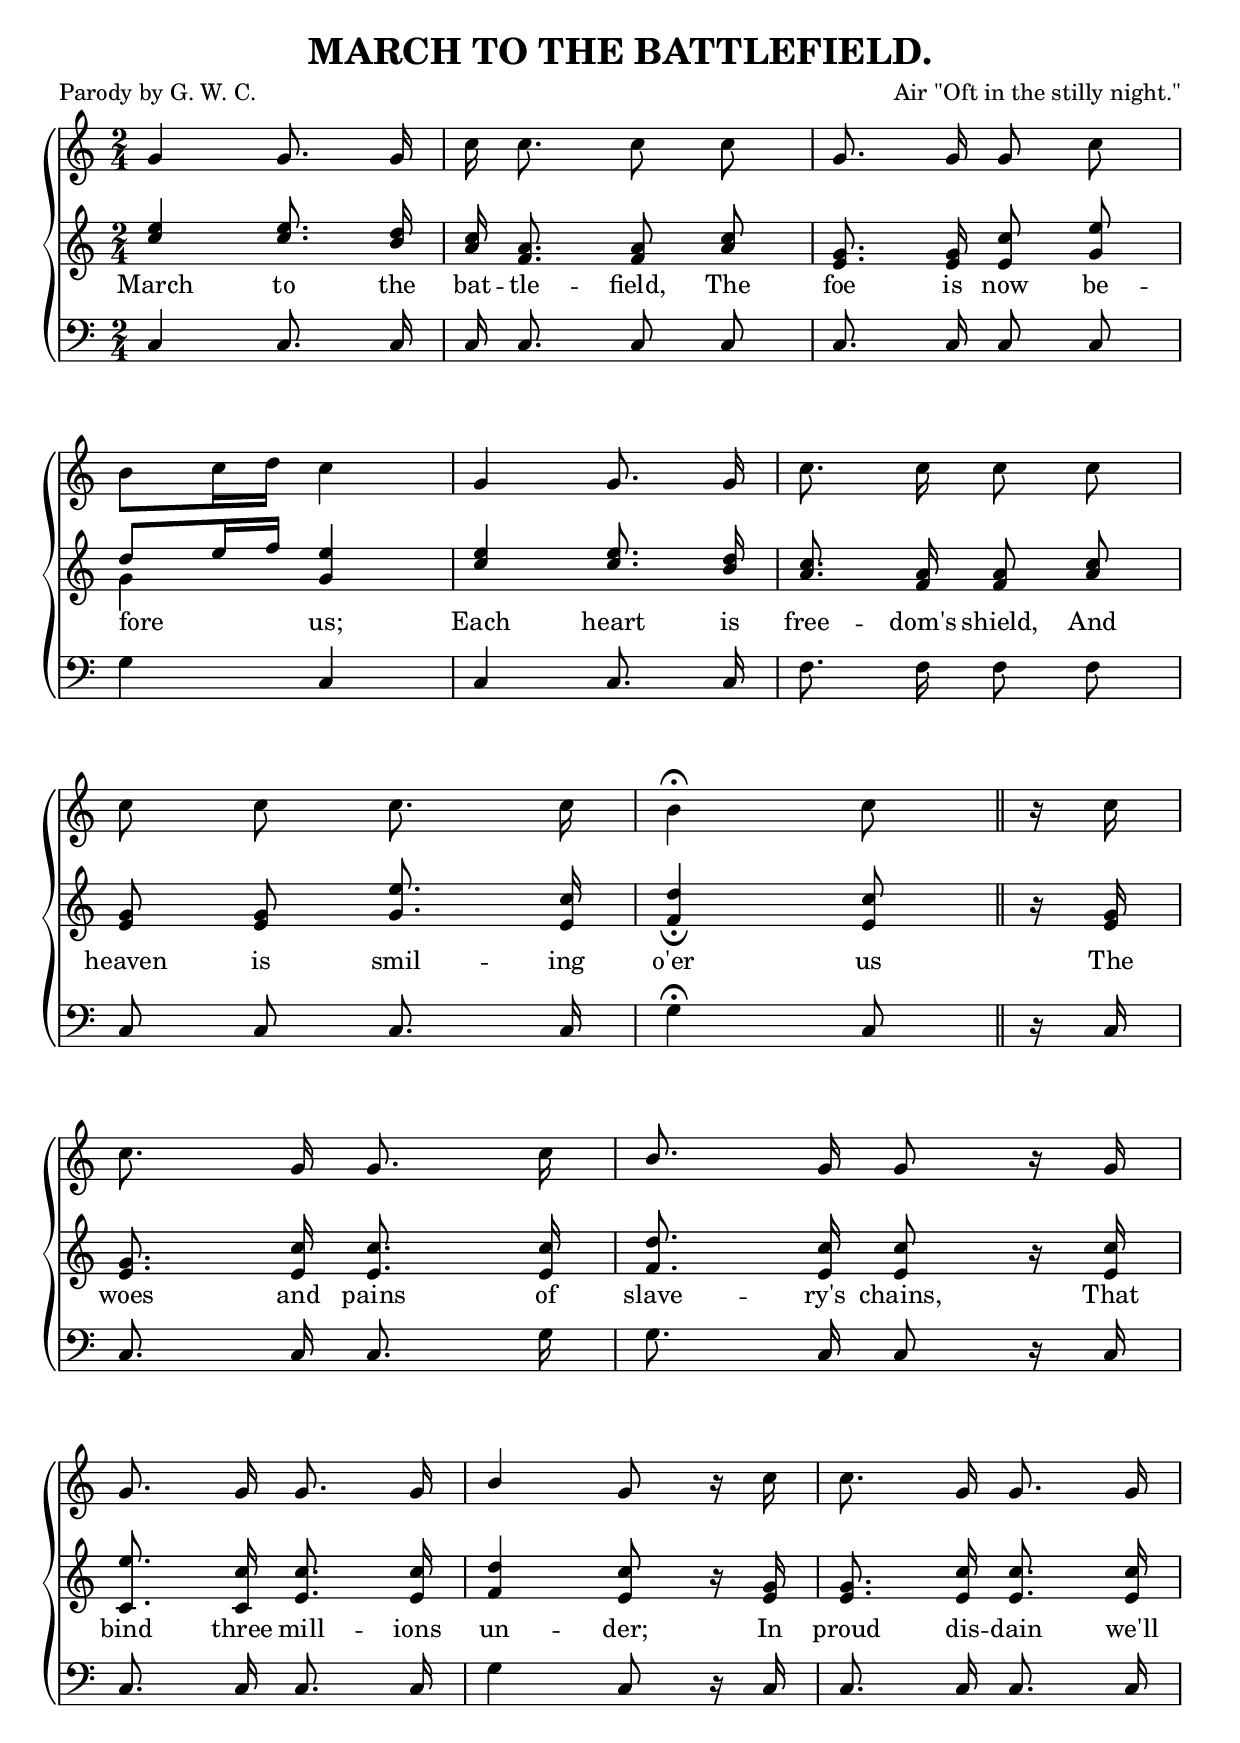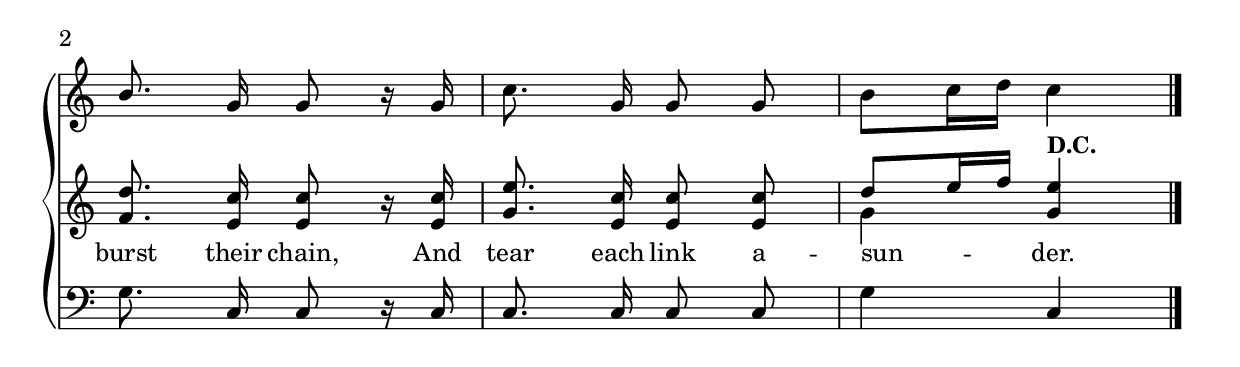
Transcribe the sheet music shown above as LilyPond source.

\version "2.10"
\include "english.ly"

\header {
  title = "MARCH TO THE BATTLEFIELD."
  poet = "Parody by G. W. C."
  composer = "Air \"Oft in the stilly night.\""
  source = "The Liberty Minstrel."
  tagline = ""
}

verseOne = \lyricmode {
  March to the bat -- tle -- field, The foe is now be --
  fore us; Each heart is free -- dom's shield, And
  heaven is smil -- ing o'er us The
  woes and pains of slave -- ry's chains, That
  bind three mill -- ions un -- der; In proud dis -- dain we'll
  burst their chain, And tear each link a -- sun -- der.
}

soprano =  \relative c' {
  \key c \major
  \time 2/4
  \clef treble
  \autoBeamOff

  g'4 g8. g16 |
      c16 c8. c8 c8 |
      g8. g16 g8 c8 |

  \break    
  b8[ c16 d16] c4 |
      g4 g8. g16 |
      c8. c16 c8 c8 |

  \break    
  c8 c8 c8. c16 |
      b4^\fermata c8 \bar "||" r16 c16 |
  
  \break    
  c8. g16 g8. c16 |
      \stemUp b8. \stemNeutral g16 g8 r16 g16 |

  \break    
  g8. g16 g8. g16 |
      \stemUp b4 \stemNeutral g8 r16 c16 |
      c8. g16 g8. g16 |

  \break    
  \stemUp b8. \stemNeutral g16 g8 r16 g16 |
      c8. g16 g8 g8 |
      b8[ c16 d16] c4 \bar "|."
}

alto =  \relative c' {
  \key c \major
  \time 2/4
  \clef treble
  \autoBeamOff
  \stemUp

  <c' e>4 <c e>8. <b d>16 |
      <a c>16 <f a>8. <f a>8 <a c>8 |
      <e g>8. <e g>16 <e c'>8 <g e'>8 |

  d'8[ e16 f16] <g, e'>4 |
      <c e>4 <c e>8. <b d>16 |
      <a c>8. <f a>16 <f a>8 <a c>8 |

  <e g>8 <e g>8 <g e'>8. <e c'>16 |
      <f d'>4_\fermata <e c'>8 \bar "||" r16 <e g>16 |
  
  <e g>8. <e c'>16 <e c'>8. <e c'>16 |
      <f d'>8. <e c'>16 <e c'>8 r16 <e c'>16 |

  <c e'>8. <c c'>16 <e c'>8. <e c'>16 |
      <f d'>4 <e c'>8 r16 <e g>16 |
      <e g>8. <e c'>16 <e c'>8. <e c'>16 |

  <f d'>8. <e c'>16 <e c'>8 r16 <e c'>16 |
      <g e'>8. <e c'>16 <e c'>8 <e c'>8 |
      d'8[ e16 f16] <g, e'>4^\markup { \bold "D.C." } \bar "|."
}

tenor = \relative c' {
  \key c \major
  \time 2/4
  \clef treble
  \autoBeamOff
  \stemDown

  s2 | s2 | s2 |

  g'4 s4 | s2 | s2 |
  
  s2 | s4 s8 \bar "||" s8 |
  
  s2 | s2 |
  
  s2 | s2 | s2 |
  
  s2 | s2 | g4 s4 \bar "|."  
}  
  
bass =  \relative c {
  \key c \major
  \time 2/4
  \clef bass
  \autoBeamOff	
  \override Stem #'neutral-direction = #up

  c4 c8. c16 |
      c16 c8. c8 c8 |
      c8. c16 c8 c8 |

  g'4 c,4 |
      c4 c8. c16 |
      f8. f16 f8 f8 |

  c8 c8 c8. c16 |
      g'4^\fermata c,8 \bar "||" r16 c16 |
  
  c8. c16 c8. g'16 |
      g8. c,16 c8 r16 c16 |

  c8. c16 c8. c16 |
      g'4 c,8 r16 c16 |
      c8. c16 c8. c16 |

  g'8. c,16 c8 r16 c16 |
      c8. c16 c8 c8 |
      g'4 c,4 \bar "|."
}

\score { 
  \new ChoirStaff \with{systemStartDelimiter = #'SystemStartBrace }	
   <<
     \new Staff = "upperOne"  \new Voice = "soprano" { \soprano }
     \new Staff = "upperTwo" 
               <<
     \new Voice = "alto" { \alto }
     \new Voice = "tenor" { \tenor }
               >> 
     \new Lyrics \lyricsto "alto" { \verseOne }
     \new Staff = "bass"  \new Voice = "bass" { \bass }
   >>
   
\layout {
	indent=0
	\context { \Staff \override Rest #'style = #'classical }
	\context { \Score \remove "Bar_number_engraver" }
	  }
	  
\midi { \context { \Score tempoWholesPerMinute = #(ly:make-moment 92 4 ) }}   

}

%%Transcriber's Note:

%%Repeat not generated in the midi, as the song is complete without it.
